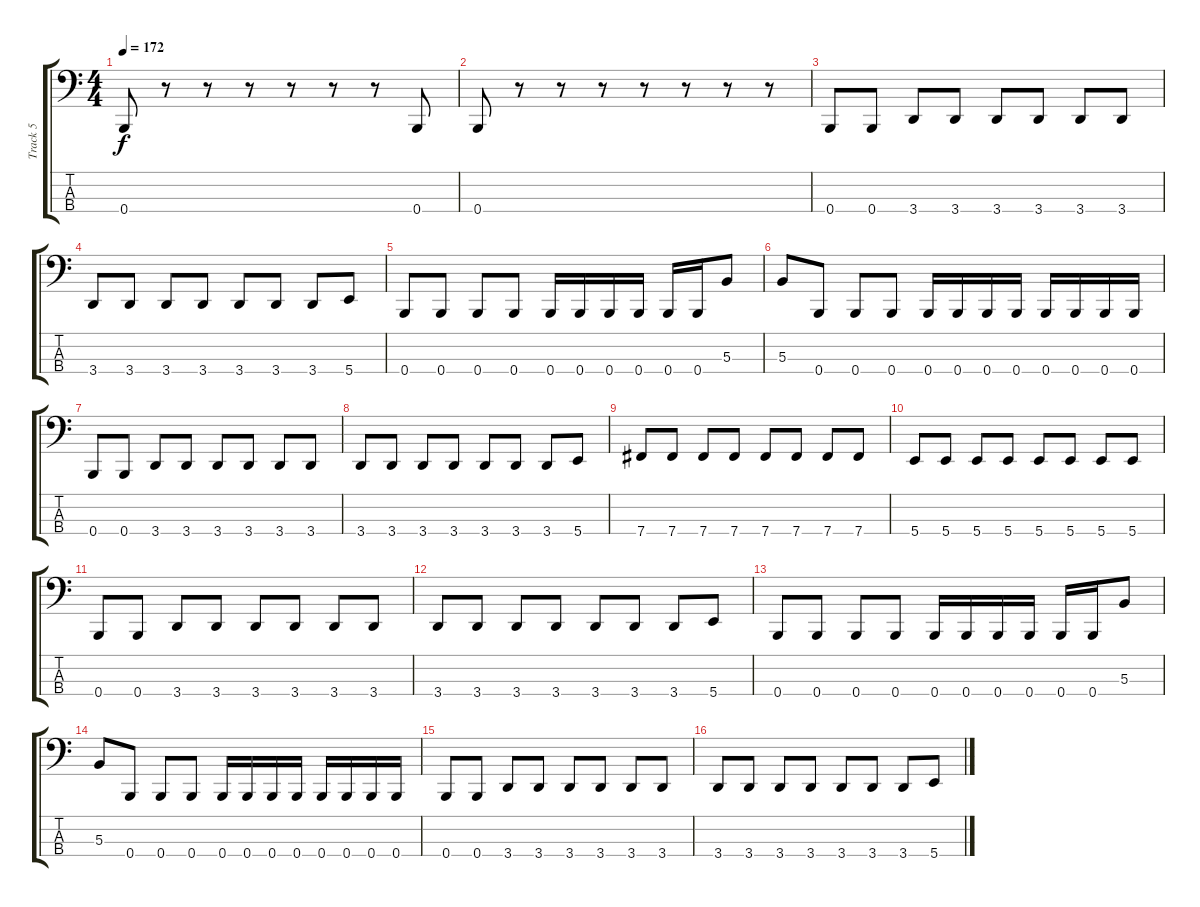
\track ("Track 5" "Track 5") {instrument electricbasspick}
\staff {score tabs}
\tuning (E2 B1 Gb1 B0) {hide}
\ts (4 4)
\tempo 172
\clef f4
\ks c
0.4.8{dy f} r.8 r.8 r.8 r.8 r.8 r.8 0.4.8 |
0.4.8 r.8 r.8 r.8 r.8 r.8 r.8 r.8 |
0.4.8 0.4.8 3.4.8 3.4.8 3.4.8 3.4.8 3.4.8 3.4.8 |
3.4.8 3.4.8 3.4.8 3.4.8 3.4.8 3.4.8 3.4.8 5.4.8 |
0.4.8 0.4.8 0.4.8 0.4.8 0.4.16 0.4.16 0.4.16 0.4.16 0.4.16 0.4.16 5.3.8 |
5.3.8 0.4.8 0.4.8 0.4.8 0.4.16 0.4.16 0.4.16 0.4.16 0.4.16 0.4.16 0.4.16 0.4.16 |
0.4.8 0.4.8 3.4.8 3.4.8 3.4.8 3.4.8 3.4.8 3.4.8 |
3.4.8 3.4.8 3.4.8 3.4.8 3.4.8 3.4.8 3.4.8 5.4.8 |
7.4.8 7.4.8 7.4.8 7.4.8 7.4.8 7.4.8 7.4.8 7.4.8 |
5.4.8 5.4.8 5.4.8 5.4.8 5.4.8 5.4.8 5.4.8 5.4.8 |
0.4.8 0.4.8 3.4.8 3.4.8 3.4.8 3.4.8 3.4.8 3.4.8 |
3.4.8 3.4.8 3.4.8 3.4.8 3.4.8 3.4.8 3.4.8 5.4.8 |
0.4.8 0.4.8 0.4.8 0.4.8 0.4.16 0.4.16 0.4.16 0.4.16 0.4.16 0.4.16 5.3.8 |
5.3.8 0.4.8 0.4.8 0.4.8 0.4.16 0.4.16 0.4.16 0.4.16 0.4.16 0.4.16 0.4.16 0.4.16 |
0.4.8 0.4.8 3.4.8 3.4.8 3.4.8 3.4.8 3.4.8 3.4.8 |
3.4.8 3.4.8 3.4.8 3.4.8 3.4.8 3.4.8 3.4.8 5.4.8
